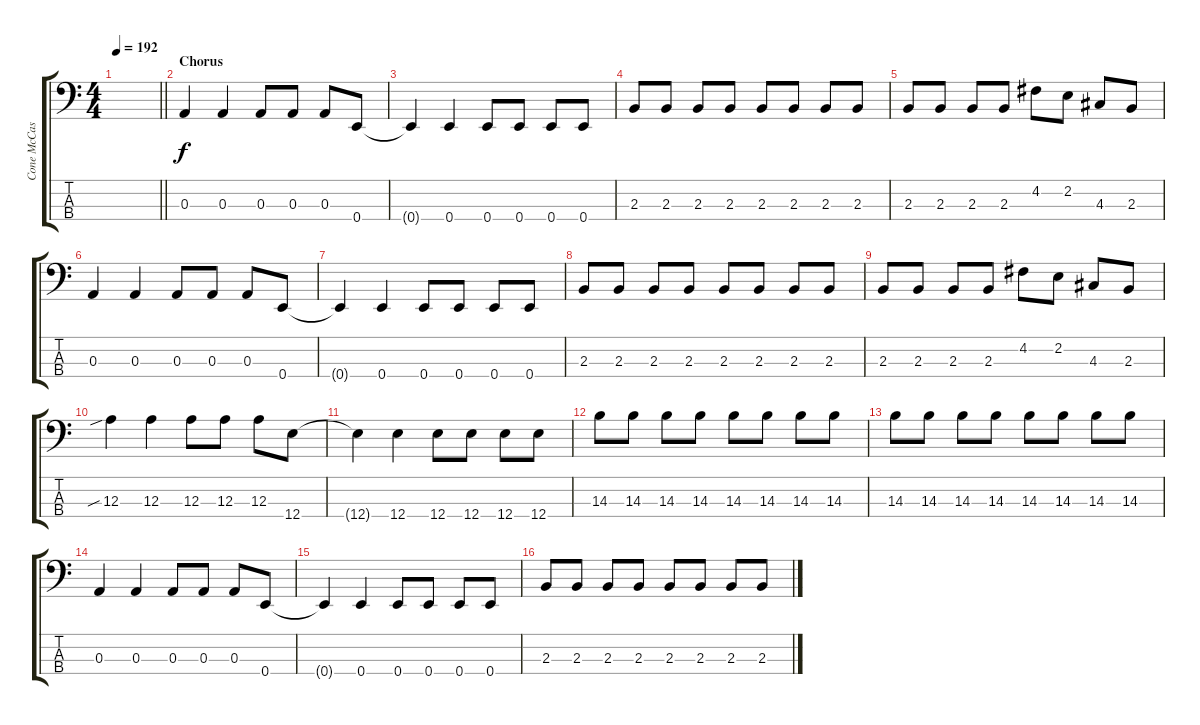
\track ("Cone McCaslin Bass" "Cone McCas") {instrument electricbassfinger}
\staff {score tabs}
\tuning (G2 D2 A1 E1) {hide}
\ts (4 4)
\tempo 192
\clef f4
\barLineRight lightlight
\ks c
|
\section ("" "Chorus")
0.3.4 0.3.4 0.3.8 0.3.8 0.3.8 0.4.8 |
0.4{t}.4 0.4.4 0.4.8 0.4.8 0.4.8 0.4.8 |
2.3.8 2.3.8 2.3.8 2.3.8 2.3.8 2.3.8 2.3.8 2.3.8 |
2.3.8 2.3.8 2.3.8 2.3.8 4.2.8 2.2.8 4.3.8 2.3.8 |
0.3.4 0.3.4 0.3.8 0.3.8 0.3.8 0.4.8 |
0.4{t}.4 0.4.4 0.4.8 0.4.8 0.4.8 0.4.8 |
2.3.8 2.3.8 2.3.8 2.3.8 2.3.8 2.3.8 2.3.8 2.3.8 |
2.3.8 2.3.8 2.3.8 2.3.8 4.2.8 2.2.8 4.3.8 2.3.8 |
12.3{sib}.4 12.3.4 12.3.8 12.3.8 12.3.8 12.4.8 |
12.4{t}.4 12.4.4 12.4.8 12.4.8 12.4.8 12.4.8 |
14.3.8 14.3.8 14.3.8 14.3.8 14.3.8 14.3.8 14.3.8 14.3.8 |
14.3.8 14.3.8 14.3.8 14.3.8 14.3.8 14.3.8 14.3.8 14.3.8 |
0.3.4 0.3.4 0.3.8 0.3.8 0.3.8 0.4.8 |
0.4{t}.4 0.4.4 0.4.8 0.4.8 0.4.8 0.4.8 |
2.3.8 2.3.8 2.3.8 2.3.8 2.3.8 2.3.8 2.3.8 2.3.8
